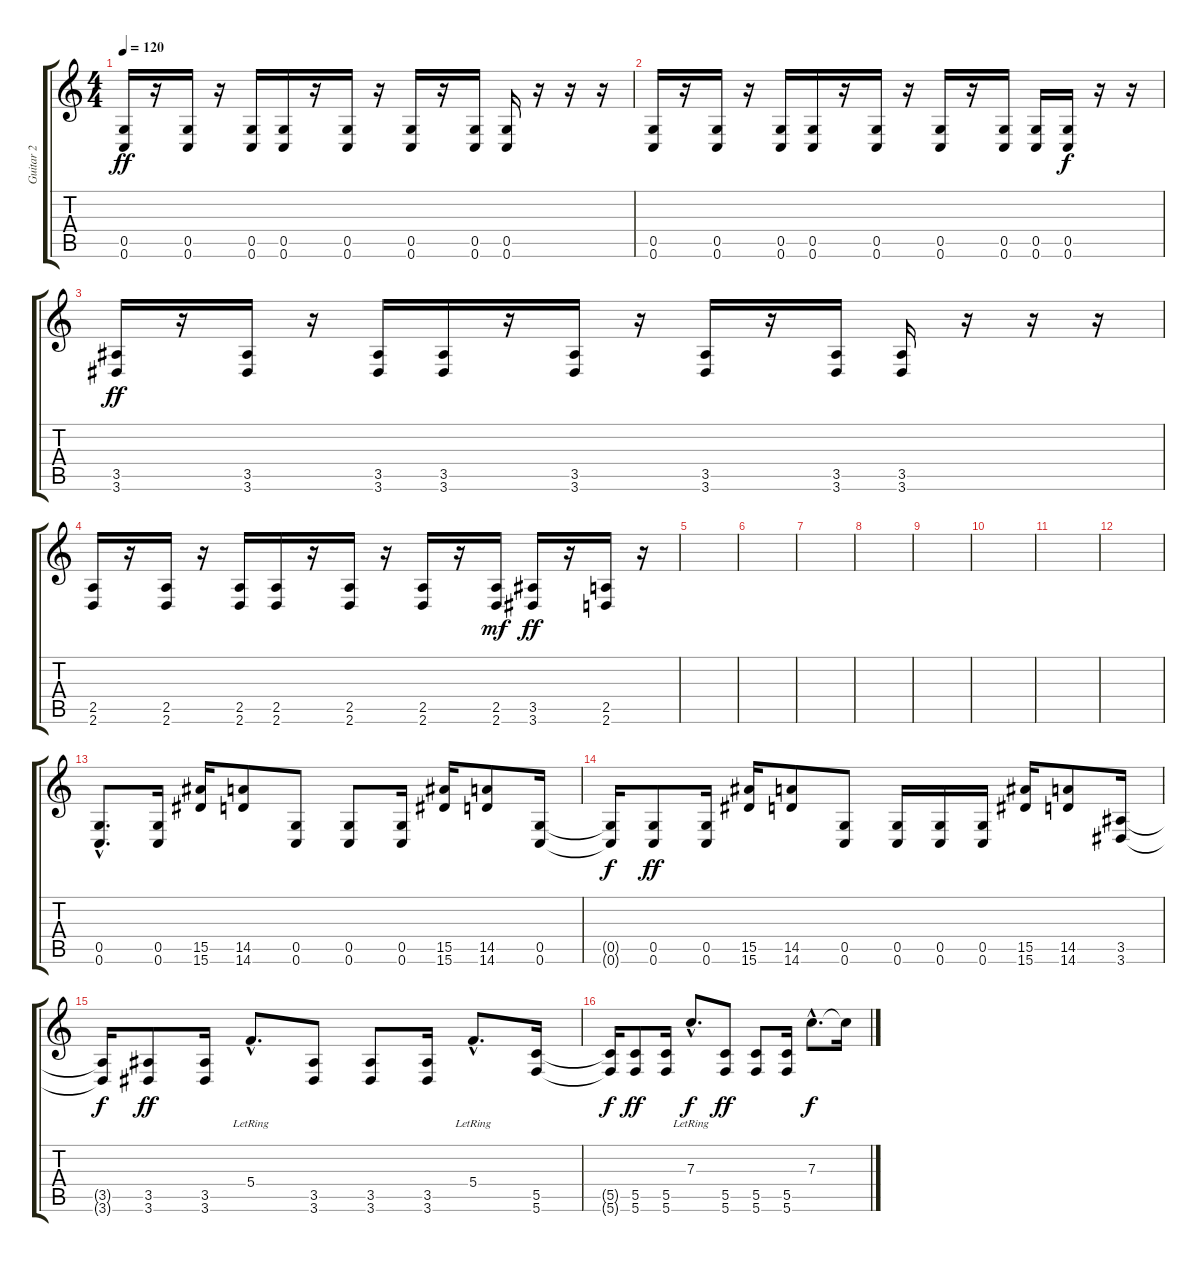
\track ("Guitar 2" "Guitar 2") {instrument distortionguitar}
\staff {score tabs}
\tuning (D4 A3 F3 C3 G2 C2) {hide}
\ts (4 4)
\tempo 120
\clef g2
\ks c
(0.5 0.6).16{dy ff volume 13} r.16 (0.5 0.6).16 r.16 (0.5 0.6).16 (0.5 0.6).16 r.16 (0.5 0.6).16 r.16 (0.5 0.6).16 r.16 (0.5 0.6).16 (0.5 0.6).16 r.16 r.16 r.16 |
(0.5 0.6).16 r.16 (0.5 0.6).16 r.16 (0.5 0.6).16 (0.5 0.6).16 r.16 (0.5 0.6).16 r.16 (0.5 0.6).16 r.16 (0.5 0.6).16 (0.5 0.6).16 (0.5 0.6).16{dy f} r.16 r.16 |
(3.5 3.6).16{dy ff} r.16 (3.5 3.6).16 r.16 (3.5 3.6).16 (3.5 3.6).16 r.16 (3.5 3.6).16 r.16 (3.5 3.6).16 r.16 (3.5 3.6).16 (3.5 3.6).16 r.16 r.16 r.16 |
(2.5 2.6).16 r.16 (2.5 2.6).16 r.16 (2.5 2.6).16 (2.5 2.6).16 r.16 (2.5 2.6).16 r.16 (2.5 2.6).16 r.16 (2.5 2.6).16{dy mf} (3.5 3.6).16{dy ff} r.16 (2.5 2.6).16 r.16 |
|
|
|
|
|
|
|
|
(0.5{hac} 0.6{hac}).8{d} (0.5 0.6).16 (15.5 15.6).16 (14.5 14.6).8 (0.5 0.6).8 (0.5 0.6).8 (0.5 0.6).16 (15.5 15.6).16 (14.5 14.6).8 (0.5 0.6).16 |
(0.5{t} 0.6{t}).16{dy f} (0.5 0.6).8{dy ff} (0.5 0.6).16 (15.5 15.6).16 (14.5 14.6).8 (0.5 0.6).8 (0.5 0.6).16 (0.5 0.6).16 (0.5 0.6).16 (15.5 15.6).16 (14.5 14.6).8 (3.5 3.6).16 |
(3.5{t} 3.6{t}).16{dy f} (3.5 3.6).8{dy ff} (3.5 3.6).16 5.4{hac lr}.8{d} (3.5 3.6).8 (3.5 3.6).8 (3.5 3.6).16 5.4{hac lr}.8{d} (5.5 5.6).16 |
(5.5{t} 5.6{t}).16{dy f} (5.5 5.6).8{dy ff} (5.5 5.6).16 7.3{hac lr}.8{d dy f} (5.5 5.6).8{dy ff} (5.5 5.6).8 (5.5 5.6).16 7.3{hac}.8{d dy f} 7.3{t}.16
